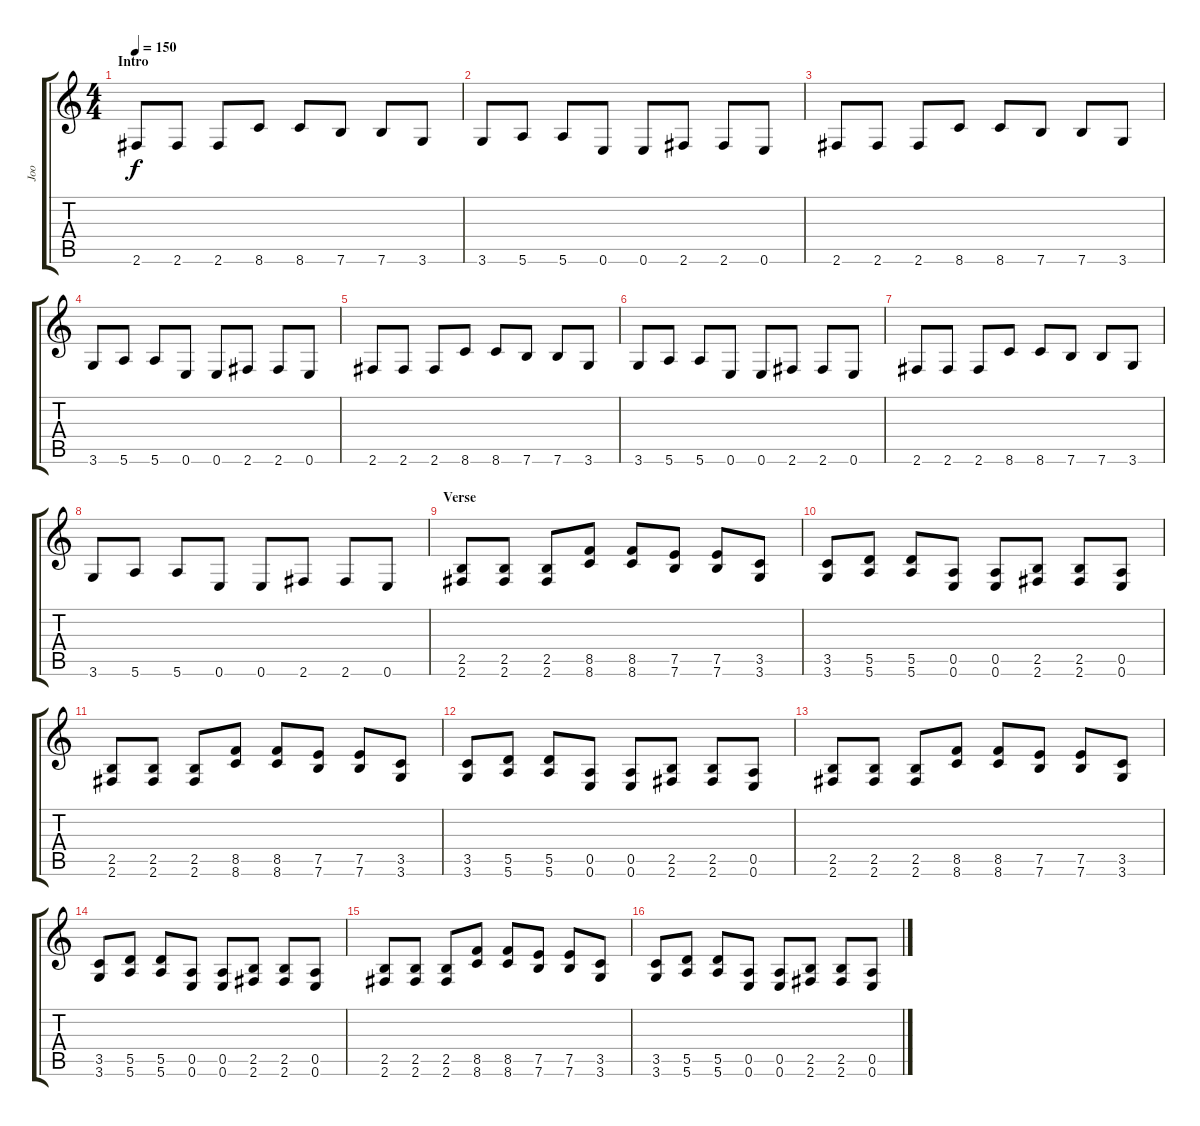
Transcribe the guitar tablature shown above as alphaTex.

\track ("Joo" "Joo") {instrument overdrivenguitar}
\staff {score tabs}
\tuning (E4 B3 G3 D3 A2 E2) {hide}
\ts (4 4)
\section ("" "Intro")
\tempo 150
\clef g2
\ks c
2.6.8{dy f instrument overdrivenguitar} 2.6.8 2.6.8 8.6.8 8.6.8 7.6.8 7.6.8 3.6.8 |
3.6.8 5.6.8 5.6.8 0.6.8 0.6.8 2.6.8 2.6.8 0.6.8 |
2.6.8 2.6.8 2.6.8 8.6.8 8.6.8 7.6.8 7.6.8 3.6.8 |
3.6.8 5.6.8 5.6.8 0.6.8 0.6.8 2.6.8 2.6.8 0.6.8 |
2.6.8 2.6.8 2.6.8 8.6.8 8.6.8 7.6.8 7.6.8 3.6.8 |
3.6.8 5.6.8 5.6.8 0.6.8 0.6.8 2.6.8 2.6.8 0.6.8 |
2.6.8 2.6.8 2.6.8 8.6.8 8.6.8 7.6.8 7.6.8 3.6.8 |
3.6.8 5.6.8 5.6.8 0.6.8 0.6.8 2.6.8 2.6.8 0.6.8 |
\section ("" "Verse")
(2.5 2.6).8 (2.5 2.6).8 (2.5 2.6).8 (8.5 8.6).8 (8.5 8.6).8 (7.5 7.6).8 (7.5 7.6).8 (3.5 3.6).8 |
(3.5 3.6).8 (5.5 5.6).8 (5.5 5.6).8 (0.5 0.6).8 (0.5 0.6).8 (2.5 2.6).8 (2.5 2.6).8 (0.5 0.6).8 |
(2.5 2.6).8 (2.5 2.6).8 (2.5 2.6).8 (8.5 8.6).8 (8.5 8.6).8 (7.5 7.6).8 (7.5 7.6).8 (3.5 3.6).8 |
(3.5 3.6).8 (5.5 5.6).8 (5.5 5.6).8 (0.5 0.6).8 (0.5 0.6).8 (2.5 2.6).8 (2.5 2.6).8 (0.5 0.6).8 |
(2.5 2.6).8 (2.5 2.6).8 (2.5 2.6).8 (8.5 8.6).8 (8.5 8.6).8 (7.5 7.6).8 (7.5 7.6).8 (3.5 3.6).8 |
(3.5 3.6).8 (5.5 5.6).8 (5.5 5.6).8 (0.5 0.6).8 (0.5 0.6).8 (2.5 2.6).8 (2.5 2.6).8 (0.5 0.6).8 |
(2.5 2.6).8 (2.5 2.6).8 (2.5 2.6).8 (8.5 8.6).8 (8.5 8.6).8 (7.5 7.6).8 (7.5 7.6).8 (3.5 3.6).8 |
(3.5 3.6).8 (5.5 5.6).8 (5.5 5.6).8 (0.5 0.6).8 (0.5 0.6).8 (2.5 2.6).8 (2.5 2.6).8 (0.5 0.6).8
